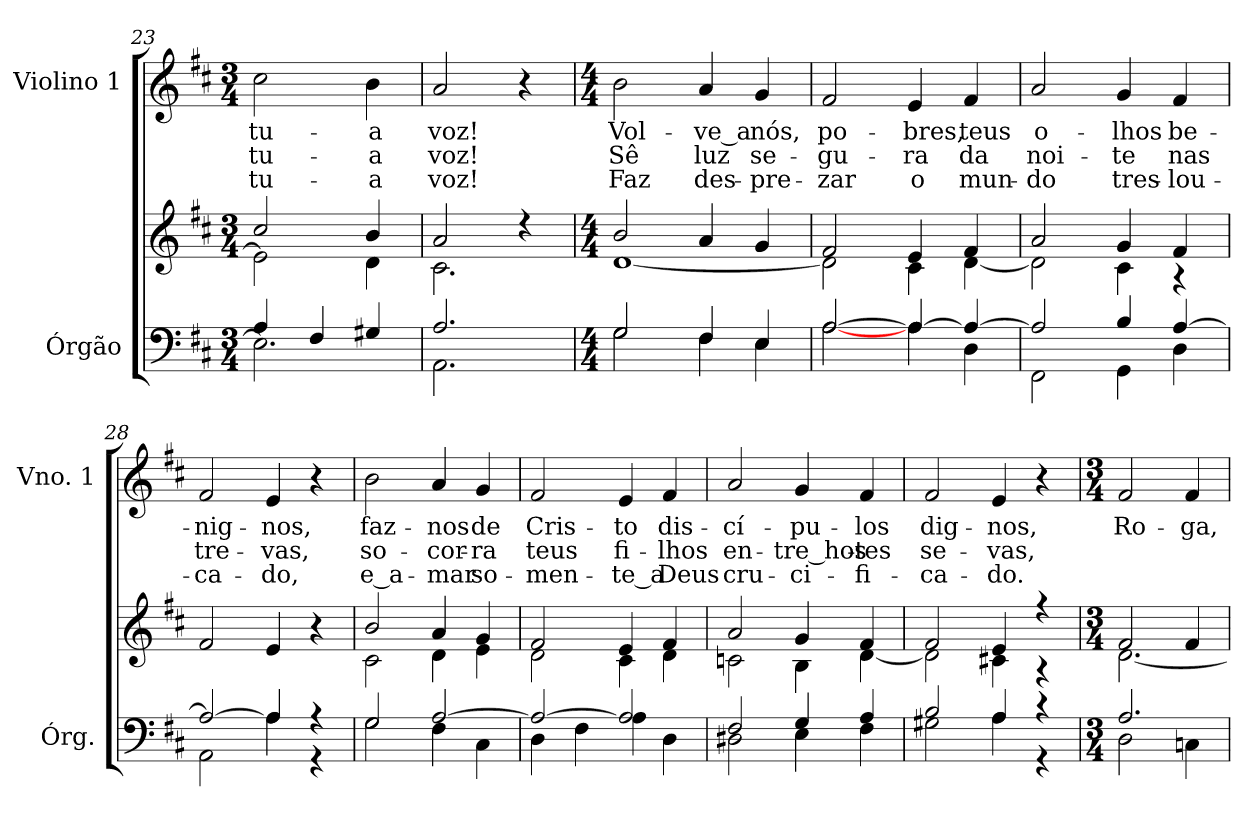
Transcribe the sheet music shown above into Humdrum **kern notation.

**kern	**kern	**kern	**text	**text	**text
*part2	*part2	*part1	*part1	*part1	*part1
*staff3	*staff2	*staff1	*staff1	*staff1	*staff1
*I"Órgão	*	*I"Violino 1	*	*	*
*I'Órg.	*	*I'Vno. 1	*	*	*
*clefF4	*clefG2	*clefG2	*	*	*
*k[f#c#]	*k[f#c#]	*k[f#c#]	*	*	*
*D:	*D:	*D:	*	*	*
*M3/4	*M3/4	*M3/4	*	*	*
=23	=23	=23	=23	=23	=23
*^	*^	*	*	*	*
!	!	!	!	!	!LO:LY:b:color=#000000	!LO:LY:b:color=#000000	!LO:LY:b:color=#000000
4Ai/	2.Ei\]	2cc#i/	2ei\]	2cc#i\	tu-	tu-	tu-
4F#i/	.	.	.	.	.	.	.
!	!	!	!	!	!LO:LY:b:color=#000000	!LO:LY:b:color=#000000	!LO:LY:b:color=#000000
4G#Xi/	.	4bi/	4di\	4bi\	-a	-a	-a
=24	=24	=24	=24	=24	=24	=24	=24
!	!	!	!	!	!LO:LY:b:color=#000000	!LO:LY:b:color=#000000	!LO:LY:b:color=#000000
2.Ai/	2.AAi\	2ai/	2.c#i\	2ai/	voz!	voz!	voz!
.	.	4r	.	4r	.	.	.
!!LO:PB:g=z
=25	=25	=25	=25	=25	=25	=25	=25
*M4/4	*	*M4/4	*	*M4/4	*	*	*
*	*	*MM200	*	*MM200	*	*	*
!	!	!	!	!	!LO:LY:b:color=#000000	!LO:LY:b:color=#000000	!LO:LY:b:color=#000000
2Gi/	2Gi\	2bi/	[<1di	2bi\	Vol-	Sê	Faz
!	!	!	!	!	!LO:LY:b:color=#000000	!LO:LY:b:color=#000000	!LO:LY:b:color=#000000
4F#i/	4F#i\	4ai/	.	4ai/	-ve_a	luz	des-
!	!	!	!	!	!LO:LY:b:color=#000000	!LO:LY:b:color=#000000	!LO:LY:b:color=#000000
4Ei/	4Ei\	4gi/	.	4gi/	nós,	se-	-pre-
=26	=26	=26	=26	=26	=26	=26	=26
!	!	!	!	!	!LO:LY:b:color=#000000	!LO:LY:b:color=#000000	!LO:LY:b:color=#000000
[>2Ai/	[<2Ai\	2f#i/	2di\]	2f#i/	po-	-gu-	-zar
!	!	!	!	!	!LO:LY:b:color=#000000	!LO:LY:b:color=#000000	!LO:LY:b:color=#000000
4Ai/_<	4Ai\	4ei/	4c#i\	4ei/	-bres,	-ra	o
!	!	!	!	!	!LO:LY:b:color=#000000	!LO:LY:b:color=#000000	!LO:LY:b:color=#000000
4Ai/_>	4Di\	4f#i/	[<4di\	4f#i/	teus	da	mun-
=27	=27	=27	=27	=27	=27	=27	=27
!	!	!	!	!	!LO:LY:b:color=#000000	!LO:LY:b:color=#000000	!LO:LY:b:color=#000000
2Ai/]	2FF#i\	2ai/	2di\]	2ai/	o-	noi-	-do
!	!	!	!	!	!LO:LY:b:color=#000000	!LO:LY:b:color=#000000	!LO:LY:b:color=#000000
4Bi/	4GGi\	4gi/	4c#i\	4gi/	-lhos	-te	tres-
!	!	!	!	!	!LO:LY:b:color=#000000	!LO:LY:b:color=#000000	!LO:LY:b:color=#000000
[>4Ai/	4Di\	4f#i/	4r	4f#i/	be-	nas	-lou-
*	*	*v	*v	*	*	*	*
=28	=28	=28	=28	=28	=28	=28
*	*	*^	*	*	*	*
!	!	!	!	!	!LO:LY:b:color=#000000	!LO:LY:b:color=#000000	!LO:LY:b:color=#000000
*	*	*v	*v	*	*	*	*
2Ai/_>	2AAi\	2f#i/	2f#i/	-nig-	tre-	-ca-
!	!	!	!	!LO:LY:b:color=#000000	!LO:LY:b:color=#000000	!LO:LY:b:color=#000000
4Ai/]	4Ai\	4ei/	4ei/	-nos,	-vas,	-do,
4r	4r	4r	4r	.	.	.
=29	=29	=29	=29	=29	=29	=29
*	*	*^	*	*	*	*
!	!	!	!	!	!LO:LY:b:color=#000000	!LO:LY:b:color=#000000	!LO:LY:b:color=#000000
2Gi/	2Gi\	2bi/	2c#i\	2bi\	faz-	so-	e_a-
!	!	!	!	!	!LO:LY:b:color=#000000	!LO:LY:b:color=#000000	!LO:LY:b:color=#000000
[>2Ai/	4F#i\	4ai/	4di\	4ai/	-nos	-cor-	-mar
!	!	!	!	!	!LO:LY:b:color=#000000	!LO:LY:b:color=#000000	!LO:LY:b:color=#000000
.	4C#i\	4gi/	4ei\	4gi/	de	-ra	so-
=30	=30	=30	=30	=30	=30	=30	=30
!	!	!	!	!	!LO:LY:b:color=#000000	!LO:LY:b:color=#000000	!LO:LY:b:color=#000000
2Ai/_>	4Di\	2f#i/	2di\	2f#i/	Cris-	teus	-men-
.	4F#i\	.	.	.	.	.	.
!	!	!	!	!	!LO:LY:b:color=#000000	!LO:LY:b:color=#000000	!LO:LY:b:color=#000000
2Ai/]	4Ai\	4ei/	4c#i\	4ei/	-to	fi-	-te_a
!	!	!	!	!	!LO:LY:b:color=#000000	!LO:LY:b:color=#000000	!LO:LY:b:color=#000000
.	4Di\	4f#i/	4di\	4f#i/	dis-	-lhos	Deus
!!LO:LB:g=z
=31	=31	=31	=31	=31	=31	=31	=31
!	!	!	!	!	!LO:LY:b:color=#000000	!LO:LY:b:color=#000000	!LO:LY:b:color=#000000
2F#i/	2D#Xi\	2ai/	2cni\	2ai/	-cí-	en-	cru-
!	!	!	!	!	!LO:LY:b:color=#000000	!LO:LY:b:color=#000000	!LO:LY:b:color=#000000
4Gi/	4Ei\	4gi/	4Bi\	4gi/	-pu-	-tre_hos-	-ci-
!	!	!	!	!	!LO:LY:b:color=#000000	!LO:LY:b:color=#000000	!LO:LY:b:color=#000000
4Ai/	4F#i\	4f#i/	[<4di\	4f#i/	-los	-tes	-fi-
=32	=32	=32	=32	=32	=32	=32	=32
!	!	!	!	!	!LO:LY:b:color=#000000	!LO:LY:b:color=#000000	!LO:LY:b:color=#000000
2Bi/	2G#Xi\	2f#i/	2di\]	2f#i/	dig-	se-	-ca-
!	!	!	!	!	!LO:LY:b:color=#000000	!LO:LY:b:color=#000000	!LO:LY:b:color=#000000
4Ai/	4Ai\	4ei/	4c#Xi\	4ei/	-nos,	-vas,	-do.
4r	4r	4r	4r	4r	.	.	.
=33	=33	=33	=33	=33	=33	=33	=33
*M3/4	*	*M3/4	*	*M3/4	*	*	*
*	*	*MM150	*	*MM150	*	*	*
!	!	!	!	!	!LO:LY:b:color=#000000	!	!
2.Ai/	2Di\	2f#i/	[<2.di\	2f#i/	Ro-	.	.
!	!	!	!	!	!LO:LY:b:color=#000000	!	!
.	4Cni\	4f#i/	.	4f#i/	-ga,	.	.
*v	*v	*	*	*	*	*	*
*	*v	*v	*	*	*	*
=	=	=	=	=	=
*-	*-	*-	*-	*-	*-
